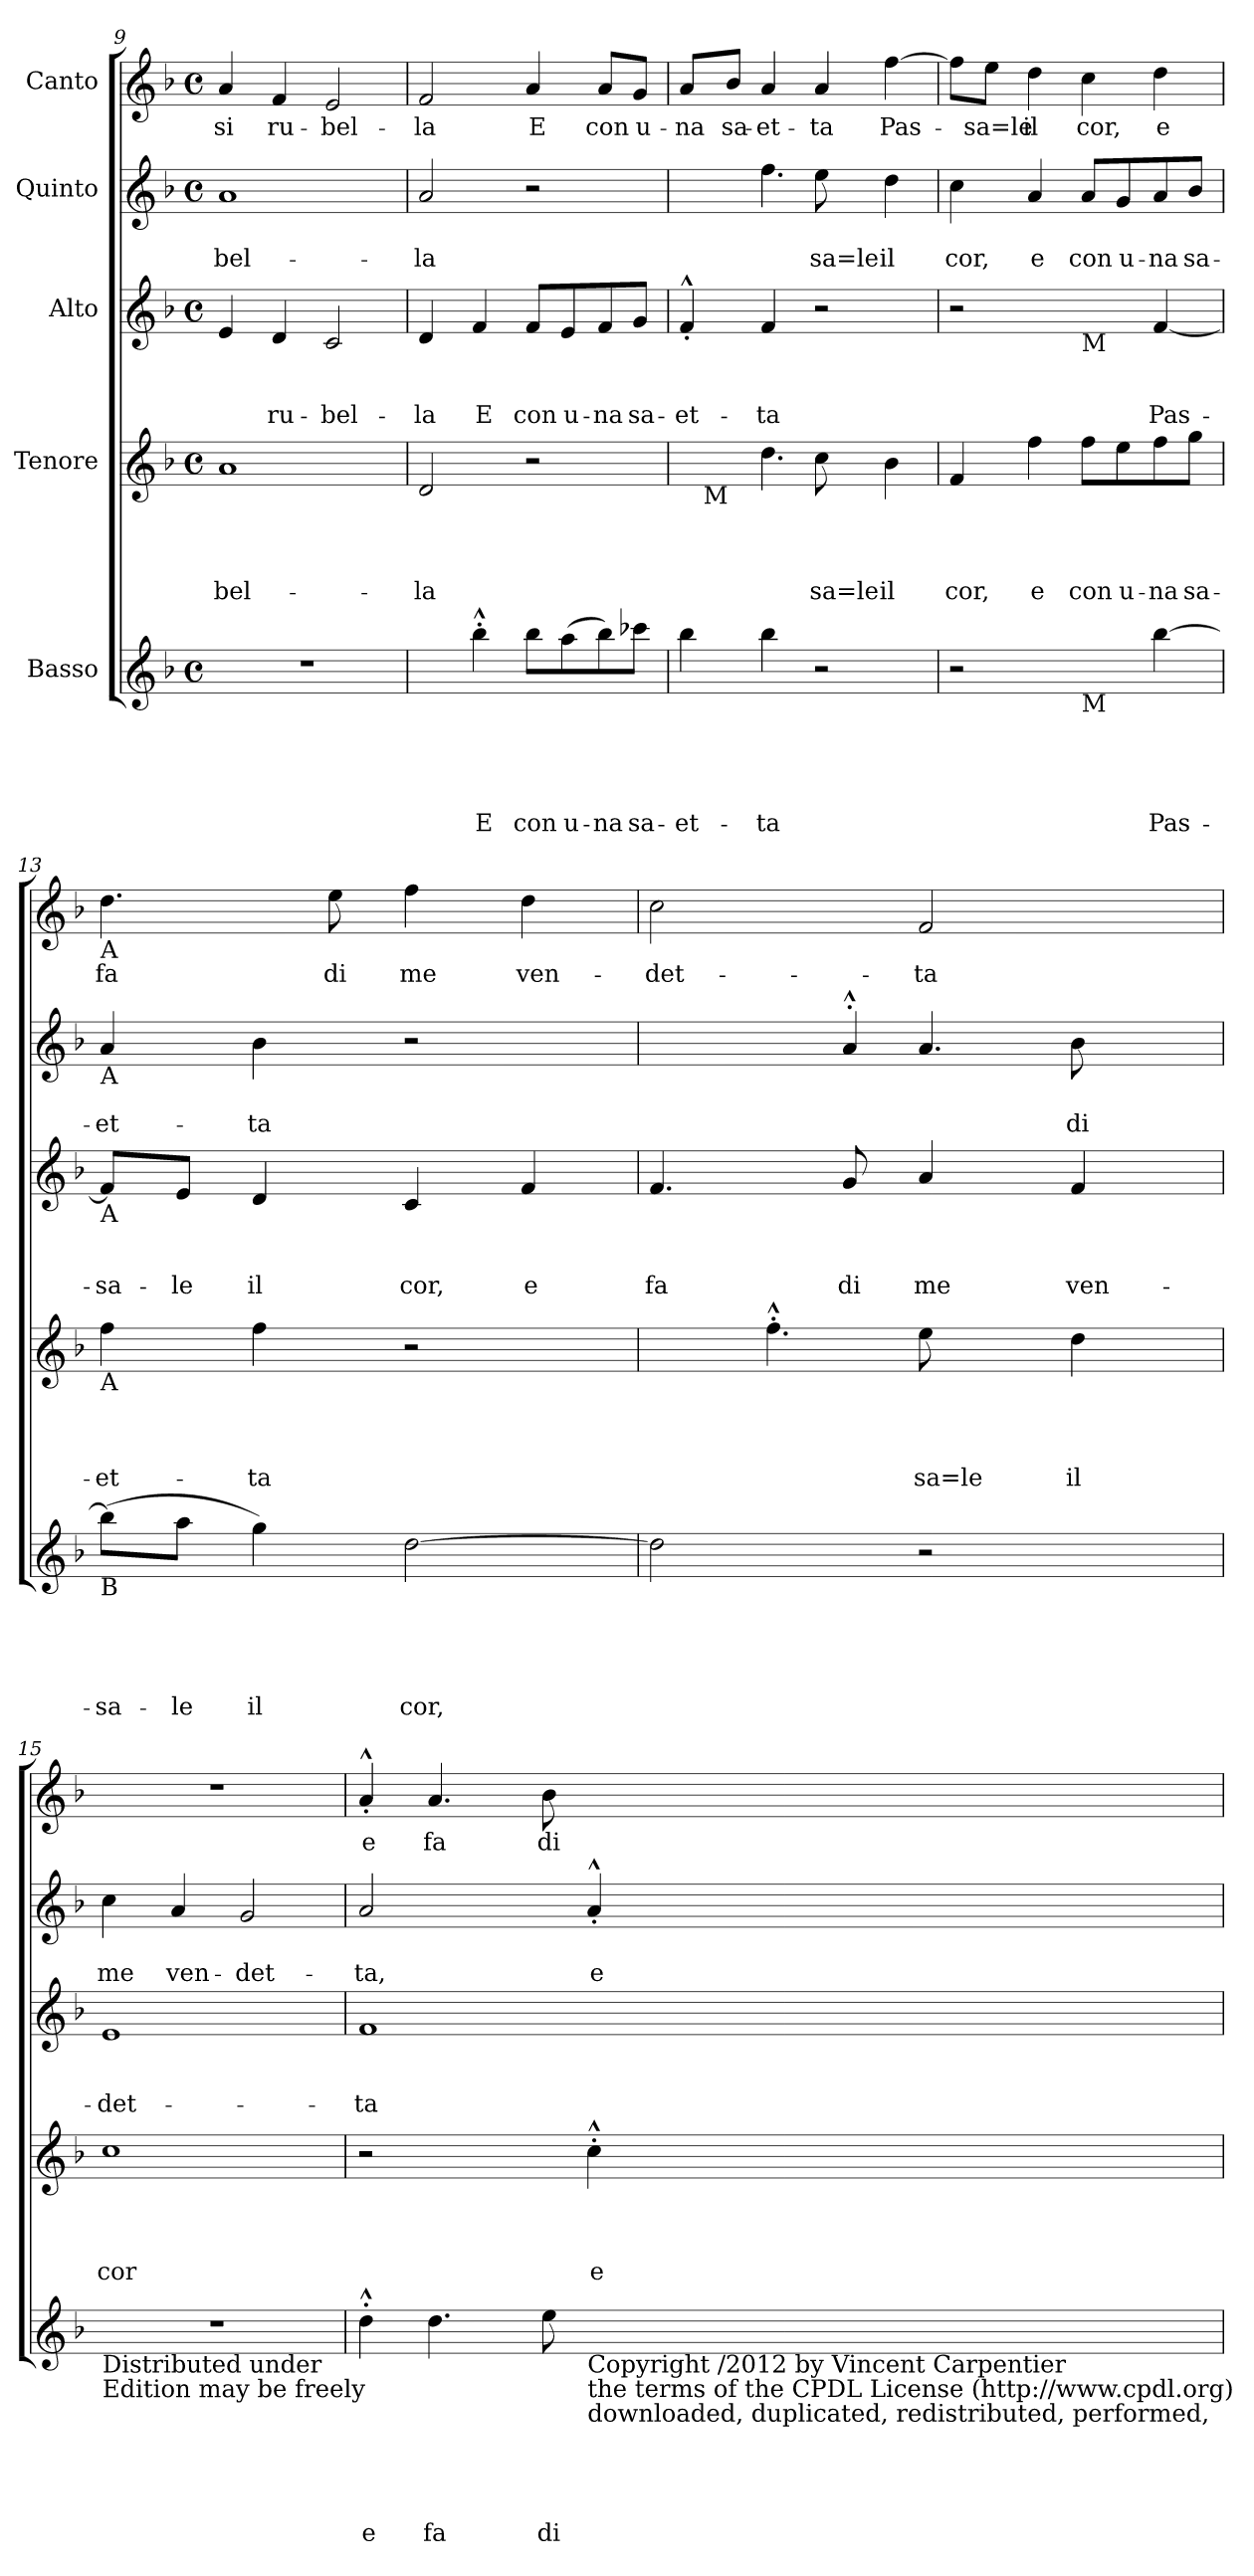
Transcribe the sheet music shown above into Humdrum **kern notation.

**kern	**text	**text	**text	**text	**text	**kern	**text	**text	**text	**text	**kern	**text	**text	**text	**kern	**text	**text	**kern	**text
*part5	*part5	*part5	*part5	*part5	*part5	*part4	*part4	*part4	*part4	*part4	*part3	*part3	*part3	*part3	*part2	*part2	*part2	*part1	*part1
*staff5	*staff5	*staff5	*staff5	*staff5	*staff5	*staff4	*staff4	*staff4	*staff4	*staff4	*staff3	*staff3	*staff3	*staff3	*staff2	*staff2	*staff2	*staff1	*staff1
*I"Basso	*	*	*	*	*	*I"Tenore	*	*	*	*	*I"Alto	*	*	*	*I"Quinto	*	*	*I"Canto	*
*clefG2	*	*	*	*	*	*clefG2	*	*	*	*	*clefG2	*	*	*	*clefG2	*	*	*clefG2	*
*k[b-]	*	*	*	*	*	*k[b-]	*	*	*	*	*k[b-]	*	*	*	*k[b-]	*	*	*k[b-]	*
*F:	*	*	*	*	*	*F:	*	*	*	*	*F:	*	*	*	*F:	*	*	*F:	*
*M4/4	*	*	*	*	*	*M4/4	*	*	*	*	*M4/4	*	*	*	*M4/4	*	*	*M4/4	*
*met(c)	*	*	*	*	*	*met(c)	*	*	*	*	*met(c)	*	*	*	*met(c)	*	*	*met(c)	*
=9	=9	=9	=9	=9	=9	=9	=9	=9	=9	=9	=9	=9	=9	=9	=9	=9	=9	=9	=9
!	!	!	!	!	!	!	!	!	!	!LO:LY:b	!	!	!	!	!	!	!LO:LY:b:rj	!	!LO:LY:b
1r	.	.	.	.	.	1a	.	.	.	-bel-	4e/	.	.	.	1a	.	-bel-	4a/	-si
!	!	!	!	!	!	!	!	!	!	!	!	!	!	!LO:LY:b:rj	!	!	!	!	!LO:LY:b
.	.	.	.	.	.	.	.	.	.	.	4d/	.	.	ru-	.	.	.	4f/	ru-
!	!	!	!	!	!	!	!	!	!	!	!	!	!	!LO:LY:b:rj	!	!	!	!	!LO:LY:b
.	.	.	.	.	.	.	.	.	.	.	2c/	.	.	-bel-	.	.	.	2e/	-bel-
=10	=10	=10	=10	=10	=10	=10	=10	=10	=10	=10	=10	=10	=10	=10	=10	=10	=10	=10	=10
!	!	!	!	!	!	!	!	!	!	!LO:LY:b	!	!	!	!LO:LY:b:rj	!	!	!LO:LY:b:rj	!	!LO:LY:b
4ryy	.	.	.	.	.	2d/	.	.	.	-la	4d/	.	.	-la	2a/	.	-la	2f/	-la
!	!	!	!	!	!LO:LY:b	!	!	!	!	!	!	!	!	!LO:LY:b:rj	!	!	!	!	!
4bb-^^>'>\	.	.	.	.	E	.	.	.	.	.	4f/	.	.	E	.	.	.	.	.
!	!	!	!	!	!LO:LY:b	!	!	!	!	!	!	!	!	!LO:LY:b:rj	!	!	!	!	!LO:LY:b
8bb-\L	.	.	.	.	con	2r	.	.	.	.	8f/L	.	.	con	2r	.	.	4a/	E
!	!	!	!	!	!LO:LY:b	!	!	!	!	!	!	!	!	!LO:LY:b:rj	!	!	!	!	!
(>8aa\	.	.	.	.	u-	.	.	.	.	.	8e/	.	.	u-	.	.	.	.	.
!	!	!	!	!	!LO:LY:b	!	!	!	!	!	!	!	!	!LO:LY:b:rj	!	!	!	!	!LO:LY:b
8bb-\)	.	.	.	.	-na	.	.	.	.	.	8f/	.	.	-na	.	.	.	8a/L	con
!	!	!	!	!	!LO:LY:b	!	!	!	!	!	!	!	!	!LO:LY:b:rj	!	!	!	!	!LO:LY:b
8ccc-X\J	.	.	.	.	sa-	.	.	.	.	.	8g/J	.	.	sa-	.	.	.	8g/J	u-
=11	=11	=11	=11	=11	=11	=11	=11	=11	=11	=11	=11	=11	=11	=11	=11	=11	=11	=11	=11
!	!	!	!	!	!LO:LY:b	!	!	!	!	!	!	!	!	!LO:LY:b:rj	!	!	!	!	!LO:LY:b
*	*	*	*	*	*	*^	*	*	*	*	*	*	*	*	*^	*	*	*	*
4bb-\	.	.	.	.	-et-	16ryy	2ryy	.	.	.	.	4f^^<'</	.	.	-et-	4ryy	2ryy	.	.	8a/L	-na
!	!	!	!	!	!	!LO:TX:b:t=M	!	!	!	!	!	!	!	!	!	!	!	!	!	!	!
.	.	.	.	.	.	8.ryy	.	.	.	.	.	.	.	.	.	.	.	.	.	.	.
!	!	!	!	!	!	!	!	!	!	!	!	!	!	!	!	!	!	!	!	!	!LO:LY:b
.	.	.	.	.	.	.	.	.	.	.	.	.	.	.	.	.	.	.	.	8b-/J	sa-
!	!	!	!	!	!LO:LY:b	!	!	!	!	!	!	!	!	!	!LO:LY:b:rj	!	!	!	!	!	!LO:LY:b
4bb-\	.	.	.	.	-ta	4.dd\	.	.	.	.	.	4f/	.	.	-ta	4.ff\	.	.	.	4a/	-et-
!	!	!	!	!	!	!	!	!	!	!	!LO:LY:b	!	!	!	!	!	!	!	!LO:LY:b:rj	!	!LO:LY:b
2r	.	.	.	.	.	.	8cc\	.	.	.	sa=le	2r	.	.	.	.	8ee\	.	sa=le	4a/	-ta
.	.	.	.	.	.	4.ryy	8ryy	.	.	.	.	.	.	.	.	4.ryy	8ryy	.	.	.	.
!	!	!	!	!	!	!	!	!	!	!	!LO:LY:b	!	!	!	!	!	!	!	!LO:LY:b:rj	!	!LO:LY:b
.	.	.	.	.	.	.	4b-\	.	.	.	il	.	.	.	.	.	4dd\	.	il	[>4ff\	Pas-
=12	=12	=12	=12	=12	=12	=12	=12	=12	=12	=12	=12	=12	=12	=12	=12	=12	=12	=12	=12	=12	=12
!	!	!	!	!	!	!	!	!	!	!	!LO:LY:b	!	!	!	!	!	!	!	!LO:LY:b:rj	!	!
*	*	*	*	*	*	*v	*v	*	*	*	*	*	*	*	*	*v	*v	*	*	*	*
2r	.	.	.	.	.	4f/	.	.	.	cor,	2r	.	.	.	4cc\	.	cor,	8ff\L]	.
!	!	!	!	!	!	!	!	!	!	!	!	!	!	!	!	!	!	!	!LO:LY:b
.	.	.	.	.	.	.	.	.	.	.	.	.	.	.	.	.	.	8ee\J	-sa=le
!	!	!	!	!	!	!	!	!	!	!LO:LY:b	!	!	!	!	!	!	!LO:LY:b:rj	!	!LO:LY:b
.	.	.	.	.	.	4ff\	.	.	.	e	.	.	.	.	4a/	.	e	4dd\	il
!	!	!	!	!	!	!	!	!	!	!	!LO:TX:b:t=M	!	!	!	!	!	!	!	!
!LO:TX:b:t=M	!	!	!	!	!	!	!	!	!	!	!	!	!	!	!	!	!	!	!
!	!	!	!	!	!	!	!	!	!	!LO:LY:b	!	!	!	!	!	!	!LO:LY:b:rj	!	!LO:LY:b
4ryy	.	.	.	.	.	8ff\L	.	.	.	con	4ryy	.	.	.	8a/L	.	con	4cc\	cor,
!	!	!	!	!	!	!	!	!	!	!LO:LY:b	!	!	!	!	!	!	!LO:LY:b:rj	!	!
.	.	.	.	.	.	8ee\	.	.	.	u-	.	.	.	.	8g/	.	u-	.	.
!	!	!	!	!	!LO:LY:b	!	!	!	!	!LO:LY:b	!	!	!	!LO:LY:b:rj	!	!	!LO:LY:b:rj	!	!LO:LY:b
[<4bb-\	.	.	.	.	Pas-	8ff\	.	.	.	-na	[<4f/	.	.	Pas-	8a/	.	-na	4dd\	e
!	!	!	!	!	!	!	!	!	!	!LO:LY:b	!	!	!	!	!	!	!LO:LY:b:rj	!	!
.	.	.	.	.	.	8gg\J	.	.	.	sa-	.	.	.	.	8b-/J	.	sa-	.	.
!!LO:PB:g=z
=13	=13	=13	=13	=13	=13	=13	=13	=13	=13	=13	=13	=13	=13	=13	=13	=13	=13	=13	=13
!	!	!	!	!	!	!	!	!	!	!	!	!	!	!	!	!	!	!LO:TX:b:t=A	!
!	!	!	!	!	!	!	!	!	!	!	!	!	!	!	!LO:TX:b:t=A	!	!	!	!
!	!	!	!	!	!	!	!	!	!	!	!LO:TX:b:t=A	!	!	!	!	!	!	!	!
!	!	!	!	!	!	!LO:TX:b:t=A	!	!	!	!	!	!	!	!	!	!	!	!	!
!LO:TX:b:t=B	!	!	!	!	!	!	!	!	!	!	!	!	!	!	!	!	!	!	!
!	!	!	!	!	!LO:LY:b	!	!	!	!	!LO:LY:b	!	!	!	!LO:LY:b:rj	!	!	!LO:LY:b:rj	!	!LO:LY:b
(<8bb-\L]	.	.	.	.	-sa-	4ff\	.	.	.	-et-	8f/L]	.	.	-sa-	4a/	.	-et-	4.dd\	fa
!	!	!	!	!	!LO:LY:b	!	!	!	!	!	!	!	!	!LO:LY:b:rj	!	!	!	!	!
8aa\J	.	.	.	.	-le	.	.	.	.	.	8e/J	.	.	-le	.	.	.	.	.
!	!	!	!	!	!LO:LY:b	!	!	!	!	!LO:LY:b	!	!	!	!LO:LY:b:rj	!	!	!LO:LY:b:rj	!	!
4gg\)	.	.	.	.	il	4ff\	.	.	.	-ta	4d/	.	.	il	4b-\	.	-ta	.	.
!	!	!	!	!	!	!	!	!	!	!	!	!	!	!	!	!	!	!	!LO:LY:b
.	.	.	.	.	.	.	.	.	.	.	.	.	.	.	.	.	.	8ee\	di
!	!	!	!	!	!LO:LY:b	!	!	!	!	!	!	!	!	!LO:LY:b:rj	!	!	!	!	!LO:LY:b
[>2dd\	.	.	.	.	cor,	2r	.	.	.	.	4c/	.	.	cor,	2r	.	.	4ff\	me
!	!	!	!	!	!	!	!	!	!	!	!	!	!	!LO:LY:b:rj	!	!	!	!	!LO:LY:b
.	.	.	.	.	.	.	.	.	.	.	4f/	.	.	e	.	.	.	4dd\	ven-
=14	=14	=14	=14	=14	=14	=14	=14	=14	=14	=14	=14	=14	=14	=14	=14	=14	=14	=14	=14
*	*	*	*	*	*	*^	*	*	*	*	*	*	*	*	*	*	*	*	*
!	!	!	!	!	!	!	!	!	!	!	!	!	!	!	!LO:LY:b:rj	!	!	!	!	!LO:LY:b
*	*	*	*	*	*	*	*	*	*	*	*	*	*	*	*	*^	*	*	*	*
*	*	*	*	*	*	*	*	*	*	*	*	*	*	*	*	*	*^	*	*	*	*
2dd\]	.	.	.	.	.	4ryy	2ryy	.	.	.	.	4.f/	.	.	fa	4.ryy	2ryy	2.ryy	.	.	2cc\	-det-
.	.	.	.	.	.	4.ff^^<'<\	.	.	.	.	.	.	.	.	.	.	.	.	.	.	.	.
!	!	!	!	!	!	!	!	!	!	!	!	!	!	!	!LO:LY:b:rj	!	!	!	!	!	!	!
.	.	.	.	.	.	.	.	.	.	.	.	8g/	.	.	di	4a^^>'>/	.	.	.	.	.	.
!	!	!	!	!	!	!	!	!	!	!	!LO:LY:b	!	!	!	!LO:LY:b:rj	!	!	!	!	!	!	!LO:LY:b
2r	.	.	.	.	.	.	8ee\	.	.	.	sa=le	4a/	.	.	me	.	4.a/	.	.	.	2f/	-ta
.	.	.	.	.	.	4.ryy	8ryy	.	.	.	.	.	.	.	.	8ryy	.	.	.	.	.	.
!	!	!	!	!	!	!	!	!	!	!	!LO:LY:b	!	!	!	!LO:LY:b:rj	!	!	!	!	!LO:LY:b:rj	!	!
.	.	.	.	.	.	.	4dd\	.	.	.	il	4f/	.	.	ven-	4ryy	.	8b-\	.	di	.	.
.	.	.	.	.	.	.	.	.	.	.	.	.	.	.	.	.	8ryy	8ryy	.	.	.	.
*	*	*	*	*	*	*v	*v	*	*	*	*	*	*	*	*	*	*	*	*	*	*	*
=15	=15	=15	=15	=15	=15	=15	=15	=15	=15	=15	=15	=15	=15	=15	=15	=15	=15	=15	=15	=15	=15
!LO:TX:b:t=Distributed under	!	!	!	!	!	!	!	!	!	!	!	!	!	!	!	!	!	!	!	!	!
!LO:TX:b:t=Edition may be freely	!	!	!	!	!	!	!	!	!	!	!	!	!	!	!	!	!	!	!	!	!
!	!	!	!	!	!	!	!	!	!	!LO:LY:b	!	!	!	!LO:LY:b:rj	!	!	!	!	!LO:LY:b:rj	!	!
*	*	*	*	*	*	*	*	*	*	*	*	*	*	*	*v	*v	*v	*	*	*	*
1r	.	.	.	.	.	1cc	.	.	.	cor	1e	.	.	-det-	4cc\	.	me	1r	.
!	!	!	!	!	!	!	!	!	!	!	!	!	!	!	!	!	!LO:LY:b:rj	!	!
.	.	.	.	.	.	.	.	.	.	.	.	.	.	.	4a/	.	ven-	.	.
!	!	!	!	!	!	!	!	!	!	!	!	!	!	!	!	!	!LO:LY:b:rj	!	!
.	.	.	.	.	.	.	.	.	.	.	.	.	.	.	2g/	.	-det-	.	.
=16	=16	=16	=16	=16	=16	=16	=16	=16	=16	=16	=16	=16	=16	=16	=16	=16	=16	=16	=16
!	!	!	!	!	!LO:LY:b	!	!	!	!	!	!	!	!	!LO:LY:b:rj	!	!	!LO:LY:b:rj	!	!LO:LY:b
4dd^^>'>\	.	.	.	.	e	2r	.	.	.	.	1f	.	.	-ta	2a/	.	-ta,	4a^^<'</	e
!	!	!	!	!	!LO:LY:b	!	!	!	!	!	!	!	!	!	!	!	!	!	!LO:LY:b
4.dd\	.	.	.	.	fa	.	.	.	.	.	.	.	.	.	.	.	.	4.a/	fa
.	.	.	.	.	.	4ryy	.	.	.	.	.	.	.	.	4ryy	.	.	.	.
!	!	!	!	!	!LO:LY:b	!	!	!	!	!	!	!	!	!	!	!	!	!	!LO:LY:b
8ee\	.	.	.	.	di	.	.	.	.	.	.	.	.	.	.	.	.	8b-\	di
!LO:TX:b:t=Copyright /2012 by Vincent Carpentier	!	!	!	!	!	!	!	!	!	!	!	!	!	!	!	!	!	!	!
!LO:TX:b:t=the terms of the CPDL License (http&colon;//www.cpdl.org)	!	!	!	!	!	!	!	!	!	!	!	!	!	!	!	!	!	!	!
!LO:TX:b:t=downloaded, duplicated, redistributed, performed,	!	!	!	!	!	!	!	!	!	!	!	!	!	!	!	!	!	!	!
!	!	!	!	!	!	!	!	!	!	!LO:LY:b	!	!	!	!	!	!	!LO:LY:b:rj	!	!
4ryy	.	.	.	.	.	4cc^^>'>\	.	.	.	e	.	.	.	.	4a^^<'</	.	e	4ryy	.
=	=	=	=	=	=	=	=	=	=	=	=	=	=	=	=	=	=	=	=
*-	*-	*-	*-	*-	*-	*-	*-	*-	*-	*-	*-	*-	*-	*-	*-	*-	*-	*-	*-
